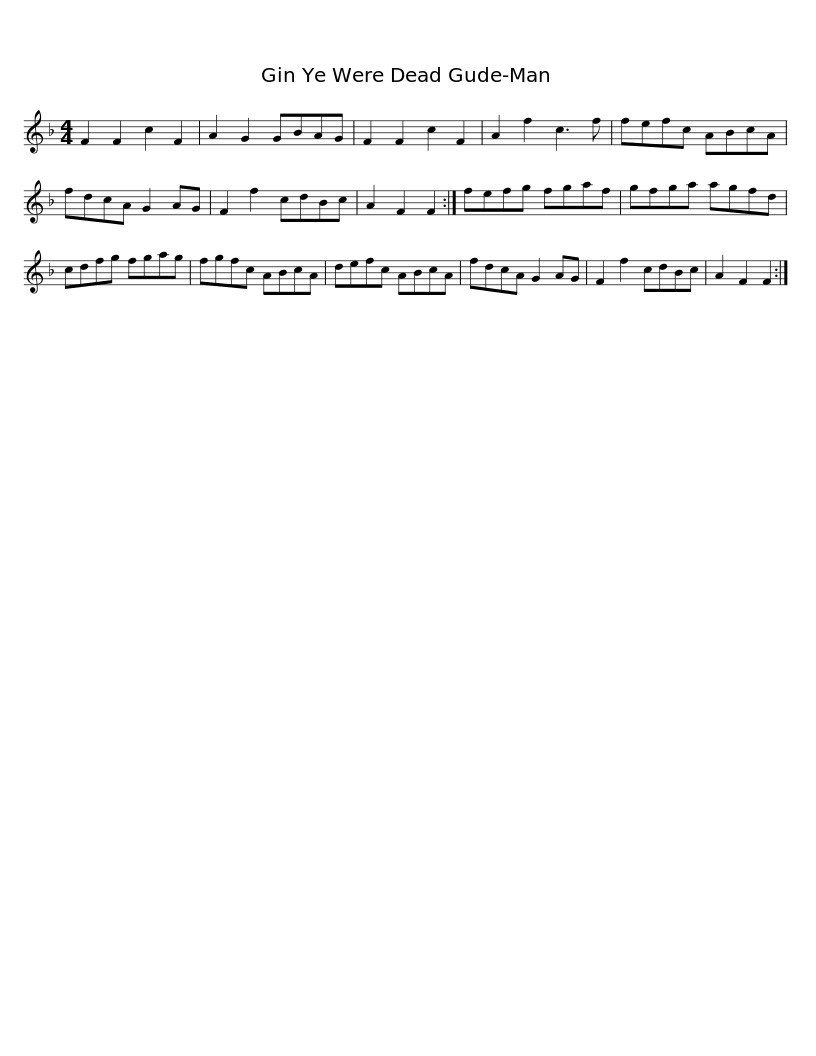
X:1
L:1/8
M:4/4
I:linebreak $
K:F
V:1 treble
V:1
 F2 F2 c2 F2 | A2 G2 GBAG | F2 F2 c2 F2 | A2 f2 c3 f | fefc ABcA | %5
 fdcA G2 AG | F2 f2 cdBc | A2 F2 F2 :|$ fefg fgaf | gfga agfd | %10
 cdfg fgag | fgfc ABcA | defc ABcA |$ fdcA G2 AG | F2 f2 cdBc | %15
 A2 F2 F2 :| %16
